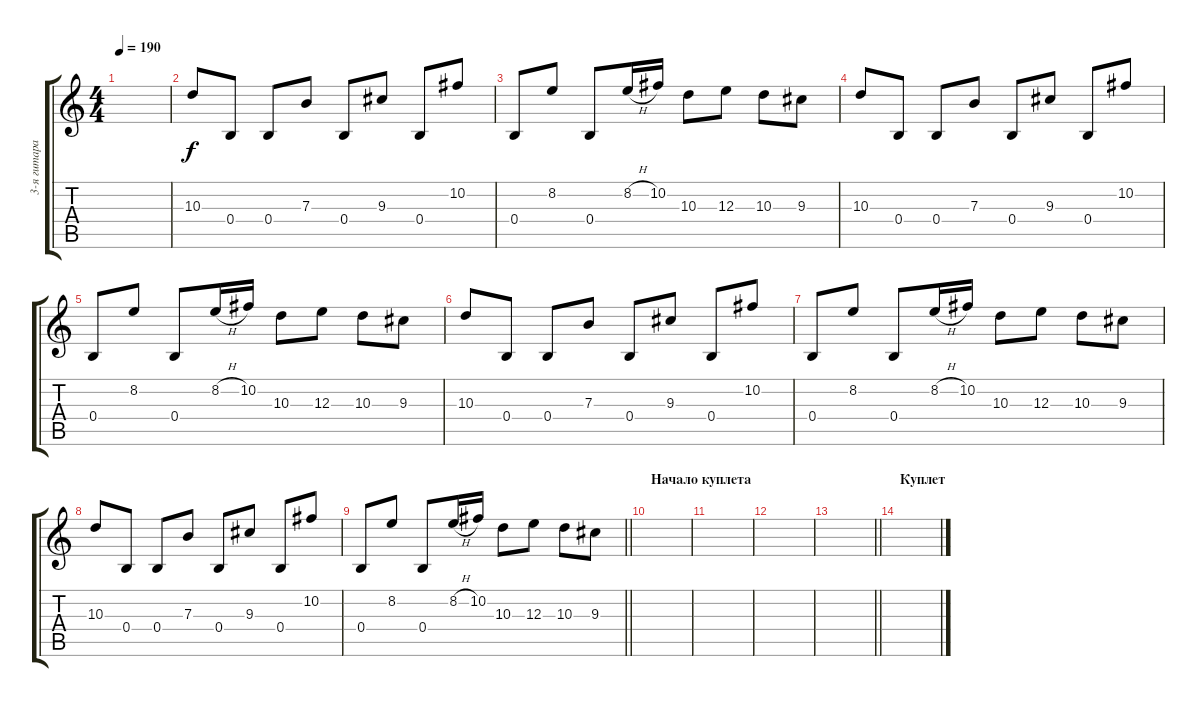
\track ("3-я гитара" "3-я гитара") {instrument distortionguitar}
\staff {score tabs}
\tuning (Db4 Ab3 E3 B2 Gb2 B1) {hide}
\ts (4 4)
\tempo 190
\clef g2
\ks c
|
10.3.8 0.4.8 0.4.8 7.3.8 0.4.8 9.3.8 0.4.8 10.2.8 |
0.4.8 8.2.8 0.4.8 8.2{h}.16 10.2.16 10.3.8 12.3.8 10.3.8 9.3.8 |
10.3.8 0.4.8 0.4.8 7.3.8 0.4.8 9.3.8 0.4.8 10.2.8 |
0.4.8 8.2.8 0.4.8 8.2{h}.16 10.2.16 10.3.8 12.3.8 10.3.8 9.3.8 |
10.3.8 0.4.8 0.4.8 7.3.8 0.4.8 9.3.8 0.4.8 10.2.8 |
0.4.8 8.2.8 0.4.8 8.2{h}.16 10.2.16 10.3.8 12.3.8 10.3.8 9.3.8 |
10.3.8 0.4.8 0.4.8 7.3.8 0.4.8 9.3.8 0.4.8 10.2.8 |
\barLineRight lightlight
0.4.8 8.2.8 0.4.8 8.2{h}.16 10.2.16 10.3.8 12.3.8 10.3.8 9.3.8 |
\section ("" "Начало куплета")
|
|
|
\barLineRight lightlight
|
\section ("" "Куплет")
